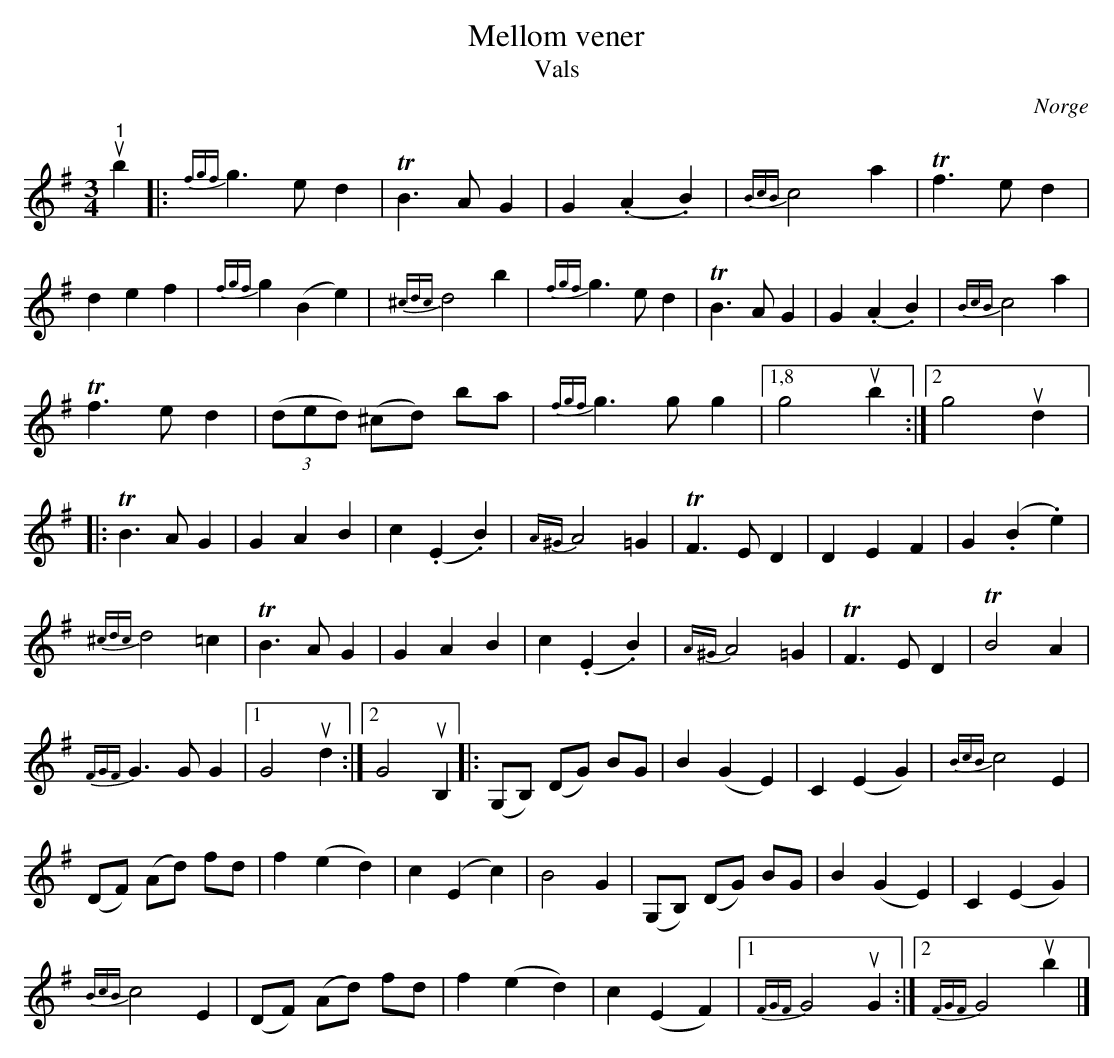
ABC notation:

X:1
T:Mellom vener
T:Vals
O:Norge
L:1/4
M:3/4
K:G
V:1
"^1"u b |:{fgf} g3/2 e/ d |!trill! B3/2 A/ G | G (.A .B) |{BcB} c2 a |!trill! f3/2 e/ d |
d e f |{fgf} g (B e) |{^cdc} d2 b |{fgf} g3/2 e/ d |!trill! B3/2 A/ G | G (.A .B) |{BcB} c2 a |
!trill! f3/2 e/ d | (3(d/e/d/) (^c/d/) b/a/ |{fgf} g3/2 g/ g |1,8 g2u b :|2 g2u d |:
!trill! B3/2 A/ G | G A B | c (.E .B) |{A^G} A2 =G |!trill! F3/2 E/ D | D E F | G (.B .e) |
{^cdc} d2 =c |!trill! B3/2 A/ G | G A B | c (.E .B) |{A^G} A2 =G |!trill! F3/2 E/ D |!trill! B2 A |
{FGF} G3/2 G/ G |1 G2u d :|2 G2u B, |: (G,/B,/) (D/G/) B/G/ | B (G E) | C (E G) |{BcB} c2 E |
(D/F/) (A/d/) f/d/ | f (e d) | c (E c) | B2 G | (G,/B,/) (D/G/) B/G/ | B (G E) | C (E G) |
{BcB} c2 E | (D/F/) (A/d/) f/d/ | f (e d) | c (E F) |1{FGF} G2u G :|2{FGF} G2u b |]
